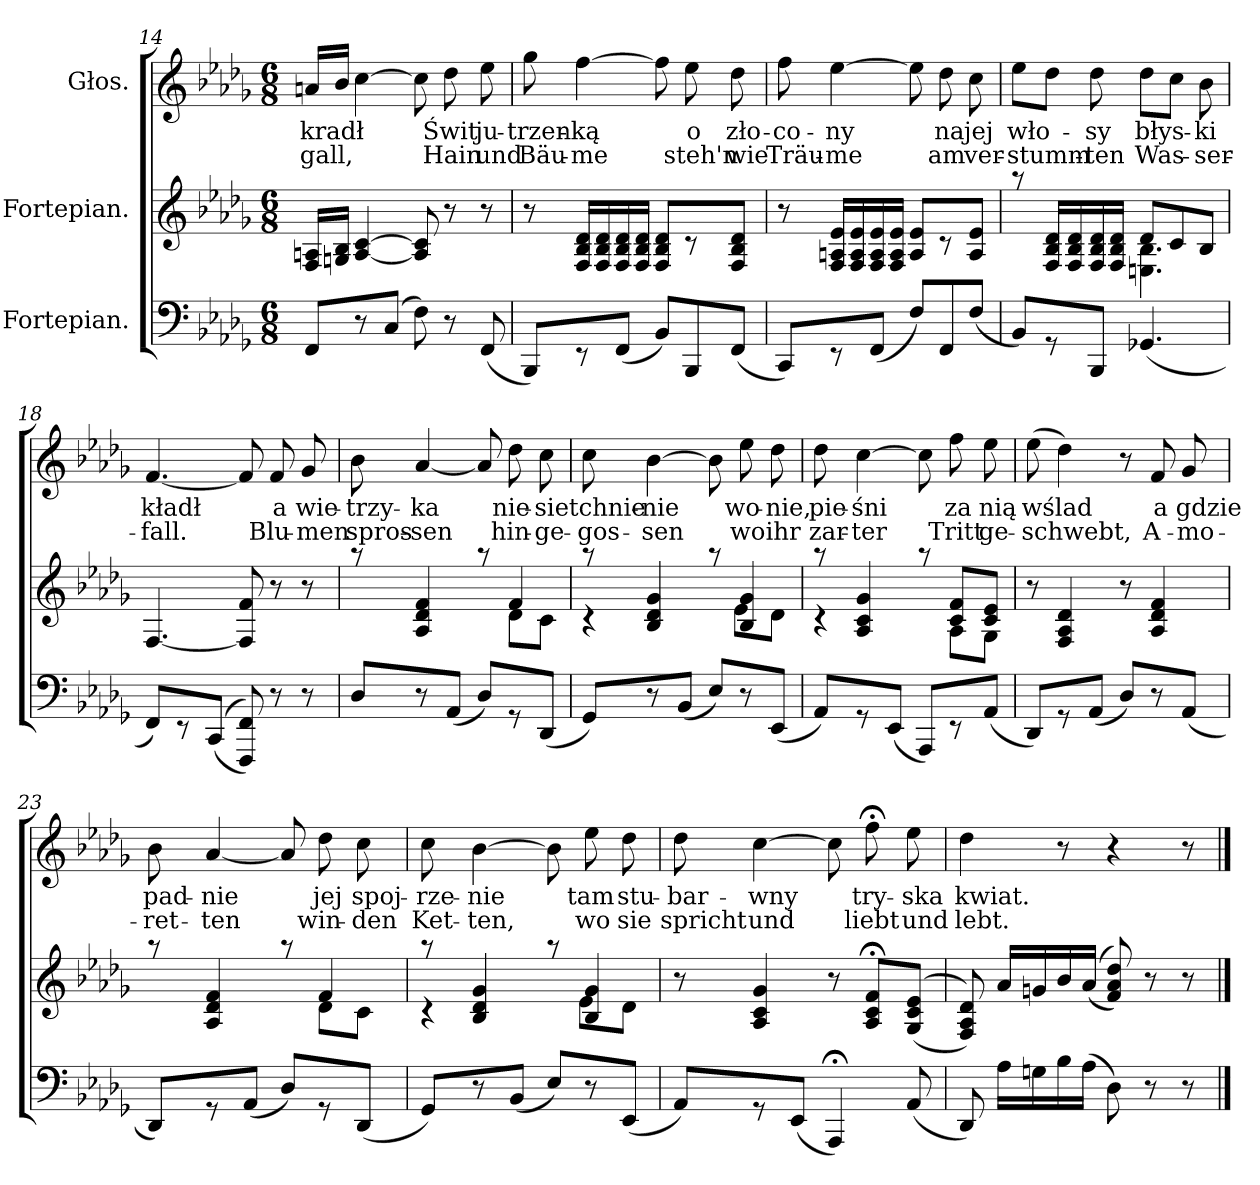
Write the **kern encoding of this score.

**kern	**kern	**kern	**text	**text
*part3	*part2	*part1	*part1	*part1
*staff3	*staff2	*staff1	*staff1	*staff1
*I"Fortepian.	*I"Fortepian.	*I"Głos.	*	*
*clefF4	*clefG2	*clefG2	*	*
*k[b-e-a-d-g-]	*k[b-e-a-d-g-]	*k[b-e-a-d-g-]	*	*
*D-:	*D-:	*D-:	*	*
*M6/8	*M6/8	*M6/8	*	*
=14	=14	=14	=14	=14
8FF/L	16F/ 16An/LL	16an/LL	kradł	-gall,
.	16Gn/ 16B-/JJ	16b-/JJ	.	.
8r	[4A/ [4c/	[4cc\	.	.
(8C/J	.	.	.	.
8F\)	8A]/ 8c]/	8cc\]	.	.
8r	8r	8dd-\	Świt	Hain
(8FF/	8r	8ee-\	ju-	und
=15	=15	=15	=15	=15
8BBB-/L)	8r	8gg-\	-trzen-	Bäu-
8r	16F/ 16B-/ 16d-/LL	[4ff\	-ką	-me
.	16F/ 16B-/ 16d-/	.	.	.
(8FF/J	16F/ 16B-/ 16d-/	.	.	.
.	16F/ 16B-/ 16d-/JJ	.	.	.
8BB-/L)	8F/ 8B-/ 8d-/L	8ff\]	.	.
8BBB-/	8r	8ee-\	o	steh'n
(8FF/J	8F/ 8B-/ 8d-/J	8dd-\	zło-	wie
=16	=16	=16	=16	=16
8CC/L)	8r	8ff\	-co-	Träu-
8r	16F/ 16An/ 16e-/LL	[4ee-\	-ny	-me
.	16F/ 16A/ 16e-/	.	.	.
(8FF/J	16F/ 16A/ 16e-/	.	.	.
.	16F/ 16A/ 16e-/JJ	.	.	.
8F/L)	8A/ 8e-/L	8ee-\]	.	.
8FF/	8r	8dd-\	na	am
(8F/J	8A/ 8e-/J	8cc\	jej	ver-
=17	=17	=17	=17	=17
*	*^	*	*	*
8BB-/L)	8raa	4rcyy	8ee-\L	wło-	-stumm-
8r	16F/ 16B-/ 16d-/LL	.	8dd-\J	.	.
.	16F/ 16B-/ 16d-/	.	.	.	.
8BBB-/J	16F/ 16B-/ 16d-/	8rcyy	8dd-\	-sy	-ten
.	16F/ 16B-/ 16d-/JJ	.	.	.	.
(4.GG-X/	8d-/L	4.En\ 4.B-\	8dd-\L	błys-	Was-
.	8c/	.	8cc\J	.	.
.	8B-/J	.	8b-\	-ki	-ser-
*	*v	*v	*	*	*
=18	=18	=18	=18	=18
8FF/L)	[4.F/	[4.f/	kładł	-fall.
8r	.	.	.	.
(<(>8CC/J	.	.	.	.
8FFF/ 8FF/))	8F]/ 8f/	8f/]	.	.
8r	8r	8f/	a	Blu-
8r	8r	8g-/	wie-	-men
=19	=19	=19	=19	=19
*	*^	*	*	*
8D-/L	8raa	4rcyy	8b-\	-trzy-	spros-
8r	4A-/ 4d-/ 4f/	.	[4a-/	-ka	-sen
(8AA-/J	.	8rcyy	.	.	.
8D-/L)	8raa	8rcyy	8a-/]	.	.
8r	4f/	8d-\L	8dd-\	nie-	hin-
(8DD-/J	.	8c\J	8cc\	-sie	-ge-
=20	=20	=20	=20	=20	=20
8GG-/L)	8raa	4rc	8cc\	tchnie-	-gos-
8r	4B-/ 4d-/ 4g-/	.	[4b-\	-nie	-sen
(8BB-/J	.	8rcyy	.	.	.
8E-/L)	8raa	8rcyy	8b-\]	.	.
8r	4B-/ 4g-/	8e-\L	8ee-\	wo-	wo
(8EE-/J	.	8d-\J	8dd-\	-nie,	ihr
=21	=21	=21	=21	=21	=21
8AA-/L)	8raa	4rc	8dd-\	pie-	zar-
8r	4A-/ 4c/ 4g-/	.	[4cc\	-śni	-ter
(8EE-/J	.	8rcyy	.	.	.
8AAA-/L)	8raa	8rcyy	8cc\]	.	.
8r	8c/ 8f/L	8A-\L	8ff\	za	Tritt
(8AA-/J	8c/ 8e-/J	8G-\J	8ee-\	nią	ge-
*	*v	*v	*	*	*
=22	=22	=22	=22	=22
8DD-/L)	8r	(8ee-\	wślad	-schwebt,
8r	4F/ 4A-/ 4d-/	4dd-\)	.	.
(8AA-/J	.	.	.	.
8D-/L)	8r	8r	.	.
8r	4A-/ 4d-/ 4f/	8f/	a	A-
(8AA-/J	.	8g-/	gdzie	-mo-
=23	=23	=23	=23	=23
*	*^	*	*	*
8DD-/L)	8raa	4rcyy	8b-\	pad-	-ret-
8r	4A-/ 4d-/ 4f/	.	[4a-/	-nie	-ten
(8AA-/J	.	8rcyy	.	.	.
8D-/L)	8raa	8rcyy	8a-/]	.	.
8r	4f/	8d-\L	8dd-\	jej	win-
(8DD-/J	.	8c\J	8cc\	spoj-	-den
=24	=24	=24	=24	=24	=24
8GG-/L)	8raa	4rc	8cc\	-rze-	Ket-
8r	4B-/ 4d-/ 4g-/	.	[4b-\	-nie	-ten,
(8BB-/J	.	8rcyy	.	.	.
8E-/L)	8raa	8rcyy	8b-\]	.	.
8r	4B-/ 4g-/	8e-\L	8ee-\	tam	wo
(8EE-/J	.	8d-\J	8dd-\	stu-	sie
*	*v	*v	*	*	*
=25	=25	=25	=25	=25
8AA-/L)	8r	8dd-\	-bar-	spricht
8r	4A-/ 4c/ 4g-/	[4cc\	-wny	und
(8EE-/J	.	.	.	.
4AAA-;</)	8r	8cc\]	.	.
.	8A-;</ 8c;</ 8f;</L	8ff;<\	try-	liebt
(8AA-/	(<(>8G-/ 8c/ 8e-/J	8ee-\	-ska	und
=26	=26	=26	=26	=26
8DD-/)	8F/ 8A-/ 8d-/))	4dd-\	kwiat.	lebt.
16A-\LL	16a-/LL	.	.	.
16Gn\	16gn/	.	.	.
16B-\	16b-/	8r	.	.
(16A-\JJ	(<(>16a-/JJ	.	.	.
8D-\)	8f/ 8a-/ 8dd-/))	4r	.	.
8r	8r	.	.	.
8r	8r	8r	.	.
==	==	==	==	==
*-	*-	*-	*-	*-
